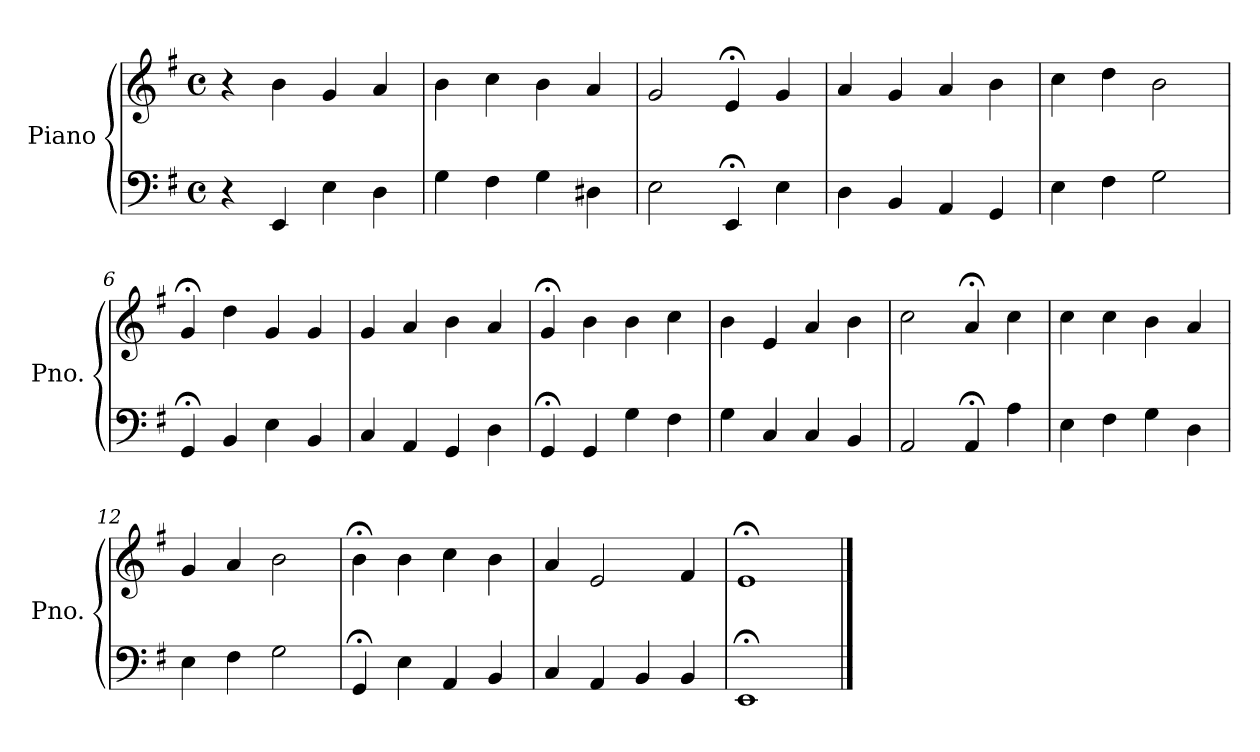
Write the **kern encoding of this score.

**kern	**kern
*part1	*part1
*staff2	*staff1
*I"Piano	*
*I'Pno.	*
*clefF4	*clefG2
*k[f#]	*k[f#]
*M4/4	*M4/4
*met(c)	*met(c)
=1	=1
4r	4r
4EE/	4b\
4E\	4g/
4D\	4a/
=2	=2
4G\	4b\
4F#\	4cc\
4G\	4b\
4D#X\	4a/
=3	=3
2E\	2g/
4EE;</	4e;</
4E\	4g/
=4	=4
4D\	4a/
4BB/	4g/
4AA/	4a/
4GG/	4b\
=5	=5
4E\	4cc\
4F#\	4dd\
2G\	2b\
=6	=6
4GG;</	4g;</
4BB/	4dd\
4E\	4g/
4BB/	4g/
=7	=7
4C/	4g/
4AA/	4a/
4GG/	4b\
4D\	4a/
=8	=8
4GG;</	4g;</
4GG/	4b\
4G\	4b\
4F#\	4cc\
!!LO:LB:g=z
=9	=9
4G\	4b\
4C/	4e/
4C/	4a/
4BB/	4b\
=10	=10
2AA/	2cc\
4AA;</	4a;</
4A\	4cc\
=11	=11
4E\	4cc\
4F#\	4cc\
4G\	4b\
4D\	4a/
=12	=12
4E\	4g/
4F#\	4a/
2G\	2b\
=13	=13
4GG;</	4b;<\
4E\	4b\
4AA/	4cc\
4BB/	4b\
=14	=14
4C/	4a/
4AA/	2e/
4BB/	.
4BB/	4f#/
=15	=15
1EE;<	1e;<
==	==
*-	*-
